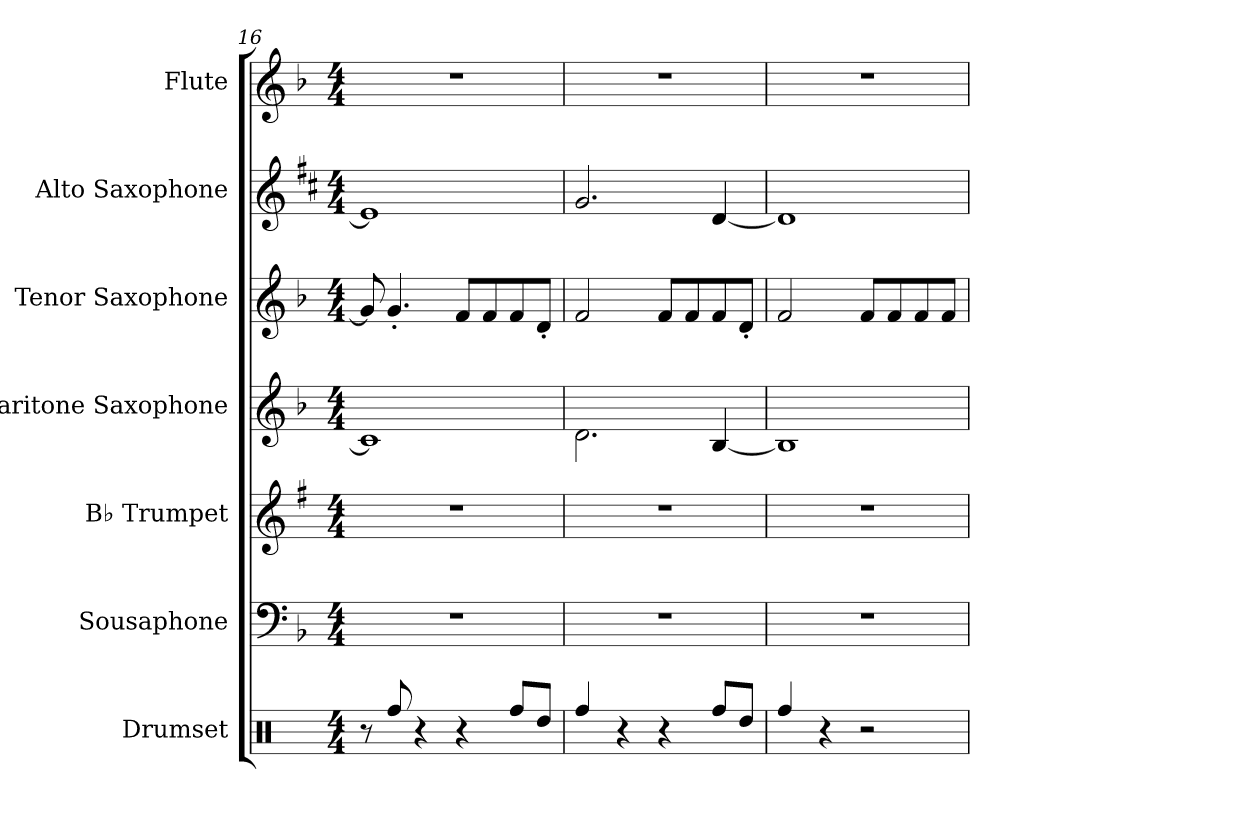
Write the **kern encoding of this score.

**kern	**kern	**kern	**kern	**kern	**kern	**kern
*part7	*part6	*part5	*part4	*part3	*part2	*part1
*staff7	*staff6	*staff5	*staff4	*staff3	*staff2	*staff1
*I"Drumset	*I"Sousaphone	*I"B♭ Trumpet	*I"Baritone Saxophone	*I"Tenor Saxophone	*I"Alto Saxophone	*I"Flute
*I'Drs.	*I'Sphn.	*I'B♭ Tpt.	*I'Bar. Sax.	*I'T. Sax.	*I'A. Sax.	*I'Fl.
!!LO:PB:g=z
*clefX	*clefF4	*clefG2	*clefG2	*clefG2	*clefG2	*clefG2
*	*	*ITrd1c2	*ITrd12c21	*ITrd8c14	*ITrd5c9	*
*k[]	*k[b-]	*k[b-]	*k[b-]	*k[b-]	*k[b-]	*k[b-]
*M4/4	*M4/4	*M4/4	*M4/4	*M4/4	*M4/4	*M4/4
=16	=16	=16	=16	=16	=16	=16
8r	1r	1r	1C]	8G/]	1G]	1r
8Rff/	.	.	.	4.G'/	.	.
4r	.	.	.	.	.	.
4r	.	.	.	8F/L	.	.
.	.	.	.	8F/	.	.
8Rff/L	.	.	.	8F/	.	.
8Rdd/J	.	.	.	8D'/J	.	.
=17	=17	=17	=17	=17	=17	=17
4Rff/	1r	1r	2.D\	2F/	2.B-/	1r
4r	.	.	.	.	.	.
4r	.	.	.	8F/L	.	.
.	.	.	.	8F/	.	.
8Rff/L	.	.	[4BB-/	8F/	[4F/	.
8Rdd/J	.	.	.	8D'/J	.	.
=18	=18	=18	=18	=18	=18	=18
4Rff/	1r	1r	1BB-]	2F/	1F]	1r
4r	.	.	.	.	.	.
2r	.	.	.	8F/L	.	.
.	.	.	.	8F/	.	.
.	.	.	.	8F/	.	.
.	.	.	.	8F/J	.	.
=	=	=	=	=	=	=
*-	*-	*-	*-	*-	*-	*-
